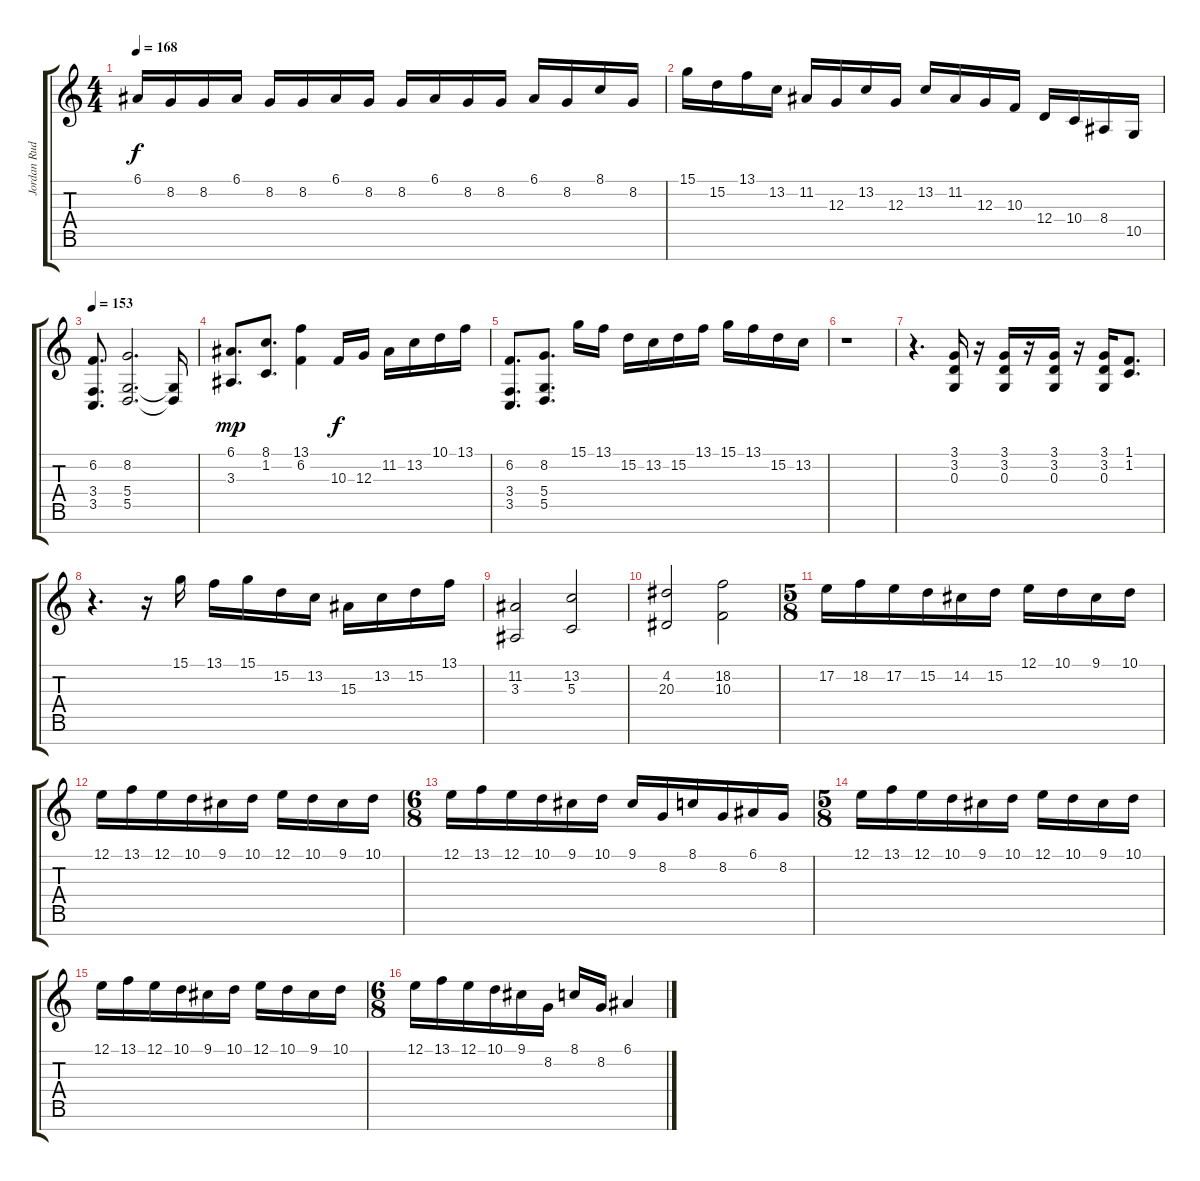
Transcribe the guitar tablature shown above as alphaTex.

\track ("Jordan Rudess Lead 1" "Jordan Rud") {instrument lead2sawtooth}
\staff {score tabs}
\tuning (E4 B3 G3 D3 A2 E2 B1) {hide}
\ts (4 4)
\tempo 168
\clef g2
\ks c
6.1.16{dy f} 8.2.16 8.2.16 6.1.16 8.2.16 8.2.16 6.1.16 8.2.16 8.2.16 6.1.16 8.2.16 8.2.16 6.1.16 8.2.16 8.1.16 8.2.16 |
15.1.16 15.2.16 13.1.16 13.2.16 11.2.16 12.3.16 13.2.16 12.3.16 13.2.16 11.2.16 12.3.16 10.3.16 12.4.16 10.4.16 8.4.16 10.5.16 |
\tempo 153
(6.2 3.4 3.5).8{d volume 11 instrument stringensemble1} (8.2 5.4 5.5).2{d} (5.4{t} 5.5{t}).16 |
(6.1 3.3).8{d dy mp} (8.1 1.2).8{d} (13.1 6.2).4 10.3.16{dy f volume 9} 12.3.16 11.2.16 13.2.16 10.1.16 13.1.16 |
(6.2 3.4 3.5).8{d volume 10 instrument stringensemble1} (8.2 5.4 5.5).8{d} 15.1.16{volume 9 instrument lead2sawtooth} 13.1.16 15.2.16 13.2.16 15.2.16 13.1.16 15.1.16 13.1.16 15.2.16 13.2.16 |
r.1 |
r.4{d} (3.1 3.2 0.3).16 r.16 (3.1 3.2 0.3).16 r.16 (3.1 3.2 0.3).16 r.16 (3.1 3.2 0.3).16 (1.1 1.2).8{d} |
r.4{d} r.16 15.1.16 13.1.16 15.1.16 15.2.16 13.2.16 15.3.16 13.2.16 15.2.16 13.1.16 |
(11.2 3.3).2 (13.2 5.3).2 |
(4.2 20.3).2 (18.2 10.3).2 |
\ts (5 8)
17.2.16 18.2.16 17.2.16 15.2.16 14.2.16 15.2.16 12.1.16 10.1.16 9.1.16 10.1.16 |
12.1.16 13.1.16 12.1.16 10.1.16 9.1.16 10.1.16 12.1.16 10.1.16 9.1.16 10.1.16 |
\ts (6 8)
12.1.16 13.1.16 12.1.16 10.1.16 9.1.16 10.1.16 9.1.16 8.2.16 8.1.16 8.2.16 6.1.16 8.2.16 |
\ts (5 8)
12.1.16 13.1.16 12.1.16 10.1.16 9.1.16 10.1.16 12.1.16 10.1.16 9.1.16 10.1.16 |
12.1.16 13.1.16 12.1.16 10.1.16 9.1.16 10.1.16 12.1.16 10.1.16 9.1.16 10.1.16 |
\ts (6 8)
12.1.16 13.1.16 12.1.16 10.1.16 9.1.16 8.2.16 8.1.16 8.2.16 6.1.4
